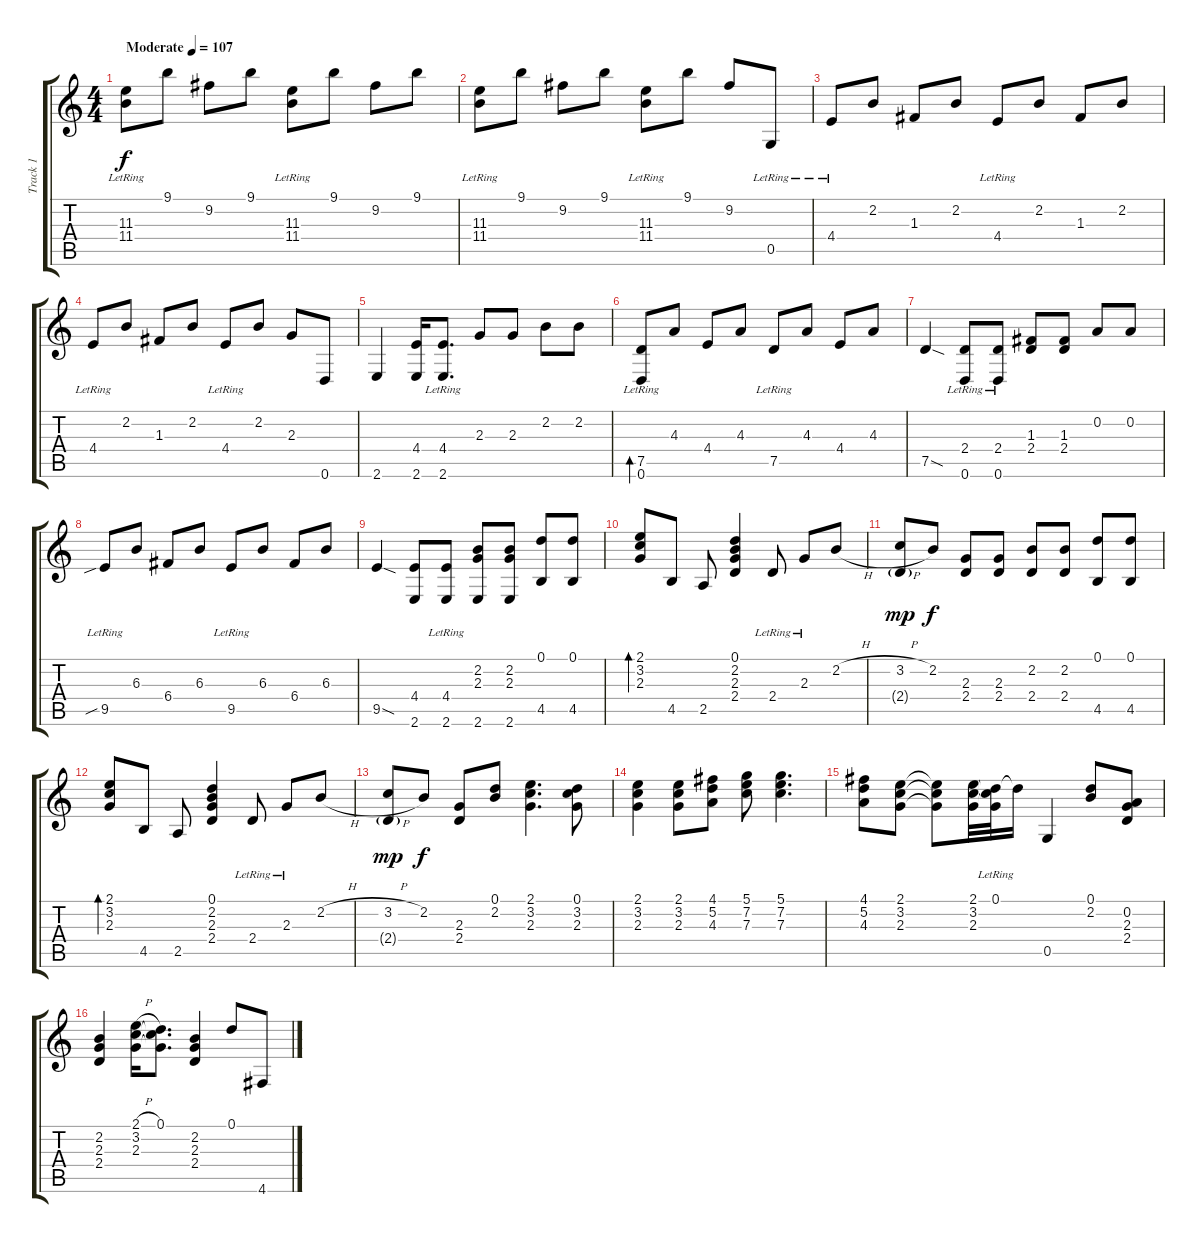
\track ("Track 1" "Track 1") {instrument acousticguitarsteel}
\staff {score tabs}
\tuning (D4 A3 F3 C3 G2 D2) {hide}
\ts (4 4)
\tempo (107 "Moderate")
\clef g2
\ks c
(11.3{lr} 11.4{lr}).8{dy f instrument acousticguitarsteel} 9.1.8 9.2.8 9.1.8 (11.3{lr} 11.4{lr}).8 9.1.8 9.2.8 9.1.8 |
(11.3{lr} 11.4{lr}).8 9.1.8 9.2.8 9.1.8 (11.3{lr} 11.4{lr}).8 9.1.8 9.2.8 0.5{lr}.8 |
4.4{lr}.8 2.2.8 1.3.8 2.2.8 4.4{lr}.8 2.2.8 1.3.8 2.2.8 |
4.4{lr}.8 2.2.8 1.3.8 2.2.8 4.4{lr}.8 2.2.8 2.3.8 0.6.8 |
2.6.4 (4.4 2.6).16 (4.4{lr} 2.6{lr}).8{d} 2.3.8 2.3.8 2.2.8 2.2.8 |
(7.5 0.6{lr}).8{bd 480} 4.3.8 4.4.8 4.3.8 7.5{lr}.8 4.3.8 4.4.8 4.3.8 |
7.5{sod}.4 (2.4 0.6{lr}).8 (2.4 0.6{lr}).8 (1.3 2.4).8 (1.3 2.4).8 0.2.8 0.2.8 |
9.5{sib lr}.8 6.3.8 6.4.8 6.3.8 9.5{lr}.8 6.3.8 6.4.8 6.3.8 |
9.5{sod}.4 (4.4 2.6).8 (4.4{lr} 2.6{lr}).8 (2.2 2.3 2.6).8 (2.2 2.3 2.6).8 (0.1 4.5).8 (0.1 4.5).8 |
(2.1 3.2 2.3).8{bd 120} 4.5.8 2.5.8 (0.1 2.2 2.3 2.4).4 2.4{lr}.8 2.3{lr}.8 2.2{h}.8 |
(3.2{h} 2.4{g}).8{dy mp} 2.2.8{dy f} (2.3 2.4).8 (2.3 2.4).8 (2.2 2.4).8 (2.2 2.4).8 (0.1 4.5).8 (0.1 4.5).8 |
(2.1 3.2 2.3).8{bd 120} 4.5.8 2.5.8 (0.1 2.2 2.3 2.4).4 2.4{lr}.8 2.3{lr}.8 2.2{h}.8 |
(3.2{h} 2.4{g}).8{dy mp} 2.2.8{dy f} (2.3 2.4).8 (0.1 2.2).8 (2.1 3.2 2.3).4{d} (0.1 3.2 2.3).8 |
(2.1 3.2 2.3).4 (2.1 3.2 2.3).8 (4.1 5.2 4.3).8 (5.1 7.2 7.3).8 (5.1 7.2 7.3).4{d} |
(4.1 5.2 4.3).8 (2.1 3.2 2.3).8 (2.1{t} 3.2{t} 2.3{t}).8 (2.1 3.2 2.3).32 (0.1{lr} 3.2{t} 2.3{t}).32 0.1{t}.16 0.5.4 (0.1 2.2).8 (0.2 2.3 2.4).8 |
(2.2 2.3 2.4).4 (2.1{h} 3.2 2.3).16 (0.1 3.2{t} 2.3{t}).8{d} (2.2 2.3 2.4).4 0.1.8 4.6.8
